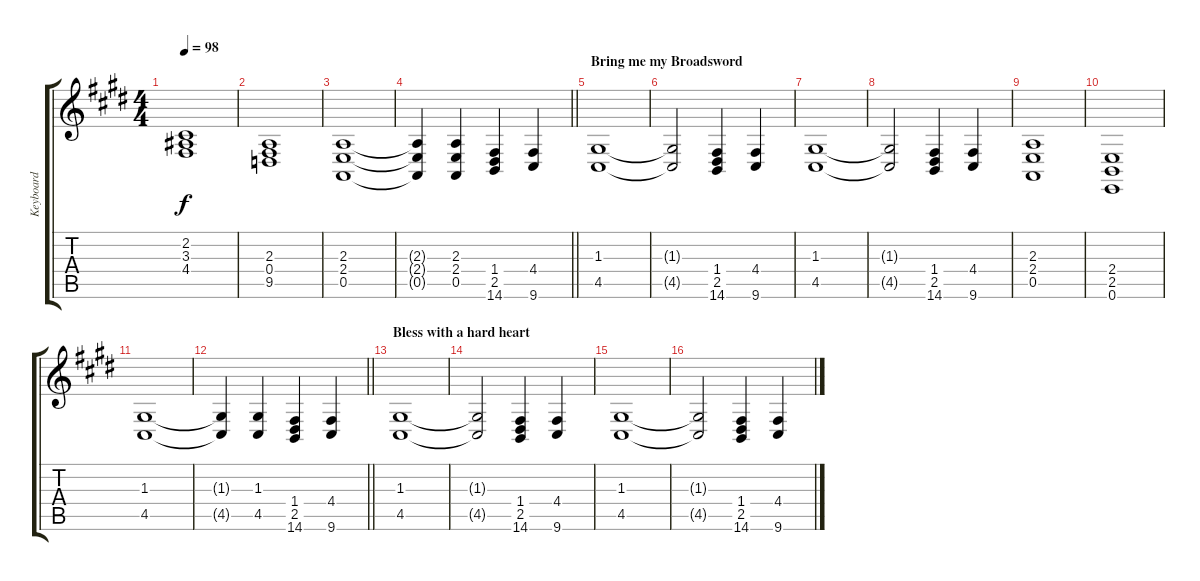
\track ("Keyboard" "Keyboard") {instrument pad8sweep}
\staff {score tabs}
\tuning (E4 B3 G3 D3 A2 E2) {hide}
\ts (4 4)
\tempo 98
\clef g2
\ks c#minor
(2.2 3.3 4.4).1{dy f} |
(2.3 0.4 9.5).1 |
(2.3 2.4 0.5).1 |
\barLineRight lightlight
(2.3{t} 2.4{t} 0.5{t}).4 (2.3 2.4 0.5).4 (1.4 2.5 14.6).4 (4.4 9.6).4 |
\section ("" "Bring me my Broadsword")
(1.3 4.5).1 |
(1.3{t} 4.5{t}).2 (1.4 2.5 14.6).4 (4.4 9.6).4 |
(1.3 4.5).1 |
(1.3{t} 4.5{t}).2 (1.4 2.5 14.6).4 (4.4 9.6).4 |
(2.3 2.4 0.5).1 |
(2.4 2.5 0.6).1 |
(1.3 4.5).1 |
\barLineRight lightlight
(1.3{t} 4.5{t}).4 (1.3 4.5).4 (1.4 2.5 14.6).4 (4.4 9.6).4 |
\section ("" "Bless with a hard heart")
(1.3 4.5).1 |
(1.3{t} 4.5{t}).2 (1.4 2.5 14.6).4 (4.4 9.6).4 |
(1.3 4.5).1 |
(1.3{t} 4.5{t}).2 (1.4 2.5 14.6).4 (4.4 9.6).4
